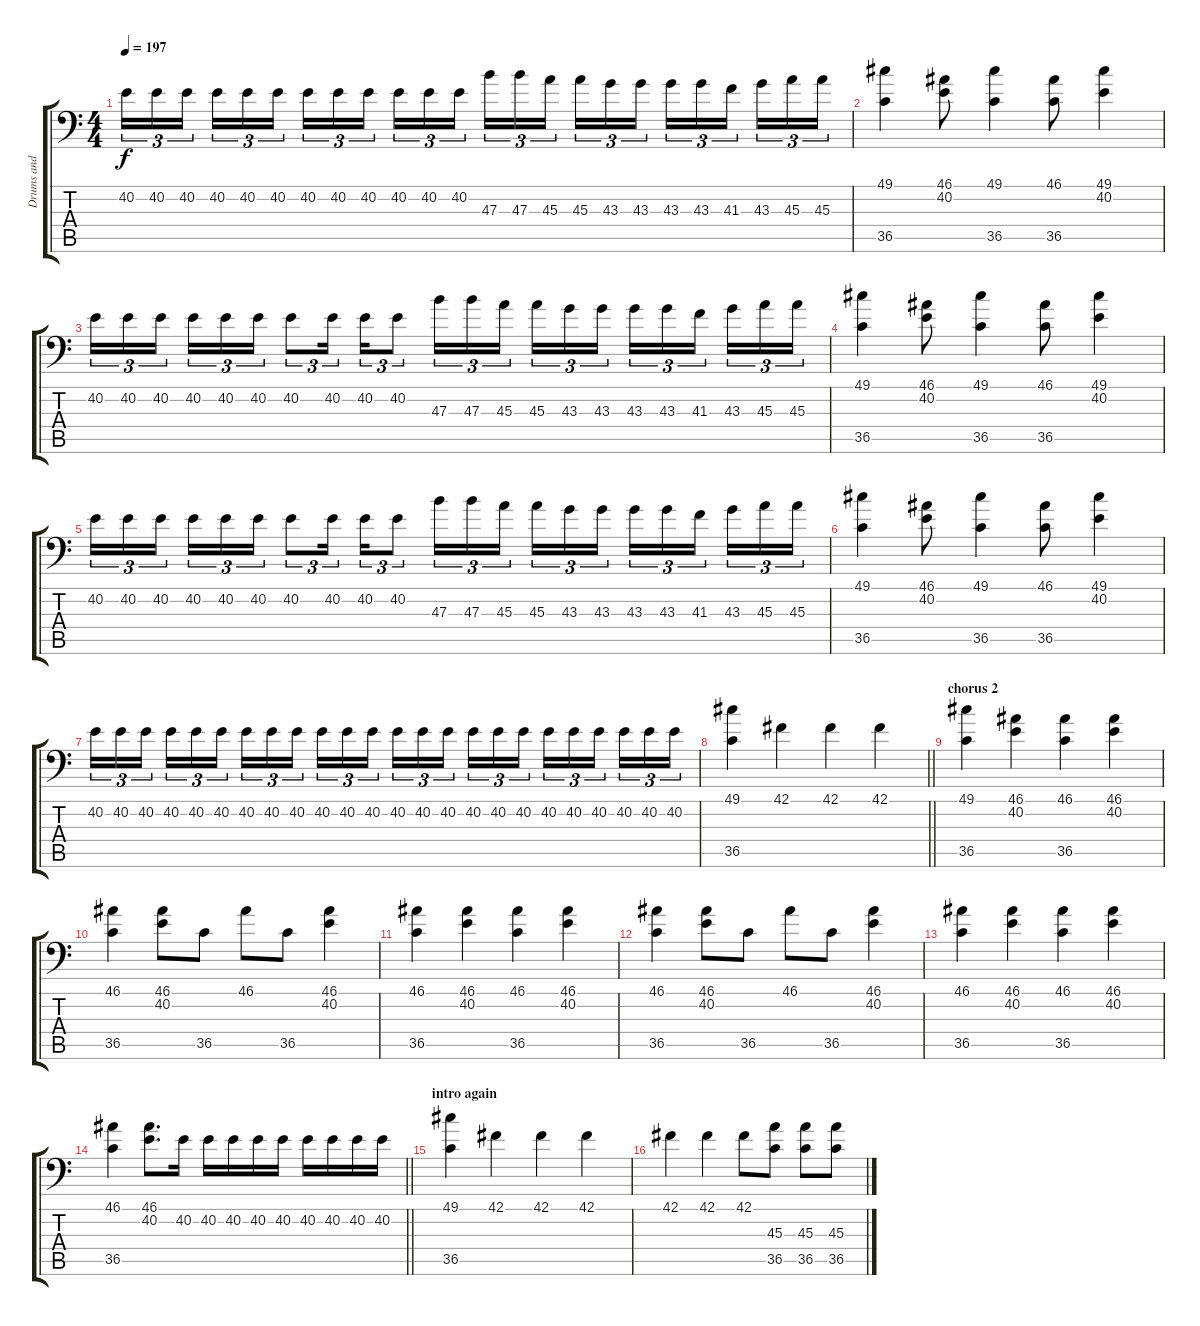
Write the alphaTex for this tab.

\track ("Drums and Percussion (Pace)" "Drums and ") {instrument acousticgrandpiano}
\staff {score tabs}
\tuning (C-1 C-1 C-1 C-1 C-1 C-1) {hide}
\ts (4 4)
\tempo 197
\clef f4
\ks c
40.2.16{tu (3 2) dy f} 40.2.16{tu (3 2)} 40.2.16{tu (3 2) beam splitsecondary} 40.2.16{tu (3 2)} 40.2.16{tu (3 2)} 40.2.16{tu (3 2)} 40.2.16{tu (3 2)} 40.2.16{tu (3 2)} 40.2.16{tu (3 2) beam splitsecondary} 40.2.16{tu (3 2)} 40.2.16{tu (3 2)} 40.2.16{tu (3 2)} 47.3.16{tu (3 2)} 47.3.16{tu (3 2)} 45.3.16{tu (3 2) beam splitsecondary} 45.3.16{tu (3 2)} 43.3.16{tu (3 2)} 43.3.16{tu (3 2)} 43.3.16{tu (3 2)} 43.3.16{tu (3 2)} 41.3.16{tu (3 2) beam splitsecondary} 43.3.16{tu (3 2)} 45.3.16{tu (3 2)} 45.3.16{tu (3 2)} |
(49.1 36.5).4 (46.1 40.2).8 (49.1 36.5).4 (46.1 36.5).8 (49.1 40.2).4 |
40.2.16{tu (3 2)} 40.2.16{tu (3 2)} 40.2.16{tu (3 2) beam splitsecondary} 40.2.16{tu (3 2)} 40.2.16{tu (3 2)} 40.2.16{tu (3 2)} 40.2.8{tu (3 2)} 40.2.16{tu (3 2) beam splitsecondary} 40.2.16{tu (3 2)} 40.2.8{tu (3 2)} 47.3.16{tu (3 2)} 47.3.16{tu (3 2)} 45.3.16{tu (3 2) beam splitsecondary} 45.3.16{tu (3 2)} 43.3.16{tu (3 2)} 43.3.16{tu (3 2)} 43.3.16{tu (3 2)} 43.3.16{tu (3 2)} 41.3.16{tu (3 2) beam splitsecondary} 43.3.16{tu (3 2)} 45.3.16{tu (3 2)} 45.3.16{tu (3 2)} |
(49.1 36.5).4 (46.1 40.2).8 (49.1 36.5).4 (46.1 36.5).8 (49.1 40.2).4 |
40.2.16{tu (3 2)} 40.2.16{tu (3 2)} 40.2.16{tu (3 2) beam splitsecondary} 40.2.16{tu (3 2)} 40.2.16{tu (3 2)} 40.2.16{tu (3 2)} 40.2.8{tu (3 2)} 40.2.16{tu (3 2) beam splitsecondary} 40.2.16{tu (3 2)} 40.2.8{tu (3 2)} 47.3.16{tu (3 2)} 47.3.16{tu (3 2)} 45.3.16{tu (3 2) beam splitsecondary} 45.3.16{tu (3 2)} 43.3.16{tu (3 2)} 43.3.16{tu (3 2)} 43.3.16{tu (3 2)} 43.3.16{tu (3 2)} 41.3.16{tu (3 2) beam splitsecondary} 43.3.16{tu (3 2)} 45.3.16{tu (3 2)} 45.3.16{tu (3 2)} |
(49.1 36.5).4 (46.1 40.2).8 (49.1 36.5).4 (46.1 36.5).8 (49.1 40.2).4 |
40.2.16{tu (3 2)} 40.2.16{tu (3 2)} 40.2.16{tu (3 2) beam splitsecondary} 40.2.16{tu (3 2)} 40.2.16{tu (3 2)} 40.2.16{tu (3 2)} 40.2.16{tu (3 2)} 40.2.16{tu (3 2)} 40.2.16{tu (3 2) beam splitsecondary} 40.2.16{tu (3 2)} 40.2.16{tu (3 2)} 40.2.16{tu (3 2)} 40.2.16{tu (3 2)} 40.2.16{tu (3 2)} 40.2.16{tu (3 2) beam splitsecondary} 40.2.16{tu (3 2)} 40.2.16{tu (3 2)} 40.2.16{tu (3 2)} 40.2.16{tu (3 2)} 40.2.16{tu (3 2)} 40.2.16{tu (3 2) beam splitsecondary} 40.2.16{tu (3 2)} 40.2.16{tu (3 2)} 40.2.16{tu (3 2)} |
\barLineRight lightlight
(49.1 36.5).4 42.1.4 42.1.4 42.1.4 |
\section ("" "chorus 2")
(49.1 36.5).4 (46.1 40.2).4 (46.1 36.5).4 (46.1 40.2).4 |
(46.1 36.5).4 (46.1 40.2).8 36.5.8 46.1.8 36.5.8 (46.1 40.2).4 |
(46.1 36.5).4 (46.1 40.2).4 (46.1 36.5).4 (46.1 40.2).4 |
(46.1 36.5).4 (46.1 40.2).8 36.5.8 46.1.8 36.5.8 (46.1 40.2).4 |
(46.1 36.5).4 (46.1 40.2).4 (46.1 36.5).4 (46.1 40.2).4 |
\barLineRight lightlight
(46.1 36.5).4 (46.1 40.2).8{d} 40.2.16 40.2.16 40.2.16 40.2.16 40.2.16 40.2.16 40.2.16 40.2.16 40.2.16 |
\section ("" "intro again")
(49.1 36.5).4 42.1.4 42.1.4 42.1.4 |
42.1.4 42.1.4 42.1.8 (45.3 36.5).8 (45.3 36.5).8 (45.3 36.5).8
